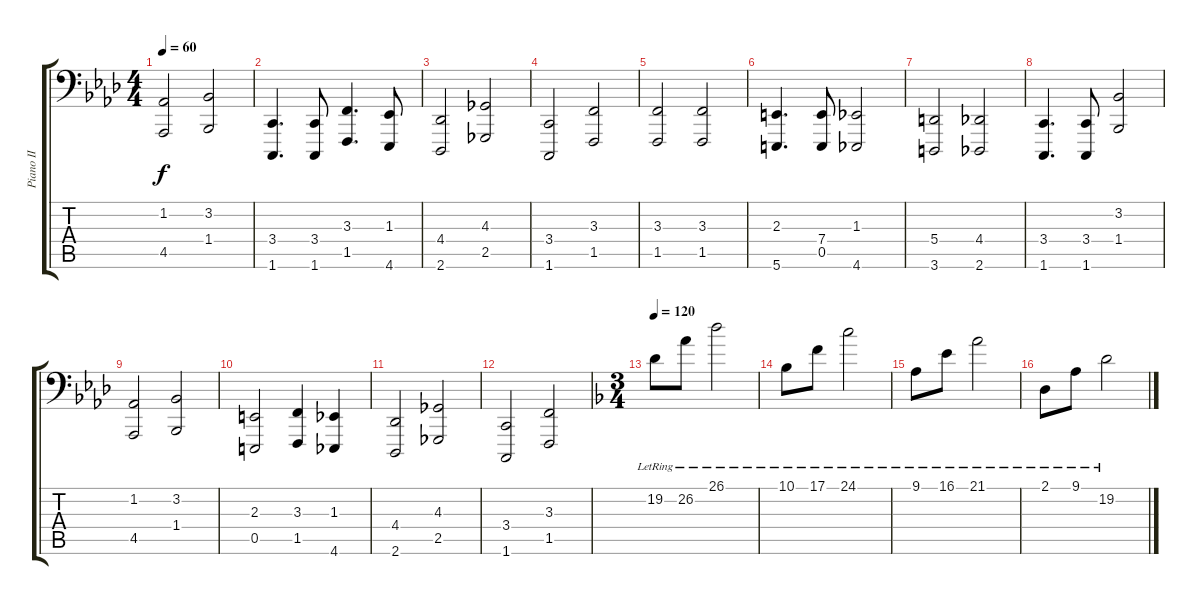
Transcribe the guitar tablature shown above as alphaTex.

\track ("Piano II" "Piano II") {instrument acousticgrandpiano}
\staff {score tabs}
\tuning (C3 G2 D2 A1 E1 B0) {hide}
\ts (4 4)
\tempo 60
\clef f4
\ks ab
(1.2 4.5).2{dy f} (3.2 1.4).2 |
(3.4 1.6).4{d} (3.4 1.6).8 (3.3 1.5).4{d} (1.3 4.6).8 |
(4.4 2.6).2 (4.3 2.5).2 |
(3.4 1.6).2 (3.3 1.5).2 |
(3.3 1.5).2 (3.3 1.5).2 |
(2.3 5.6).4{d} (7.4 0.5).8 (1.3 4.6).2 |
(5.4 3.6).2 (4.4 2.6).2 |
(3.4 1.6).4{d} (3.4 1.6).8 (3.2 1.4).2 |
(1.2 4.5).2 (3.2 1.4).2 |
(2.3 0.5).2 (3.3 1.5).4 (1.3 4.6).4 |
(4.4 2.6).2 (4.3 2.5).2 |
(3.4 1.6).2 (3.3 1.5).2 |
\ts (3 4)
\tempo 120
\ks f
19.2{lr}.8 26.2{lr}.8 26.1{lr}.2 |
10.1{lr}.8 17.1{lr}.8 24.1{lr}.2 |
9.1{lr}.8 16.1{lr}.8 21.1{lr}.2 |
2.1{lr}.8 9.1{lr}.8 19.2{lr}.2
